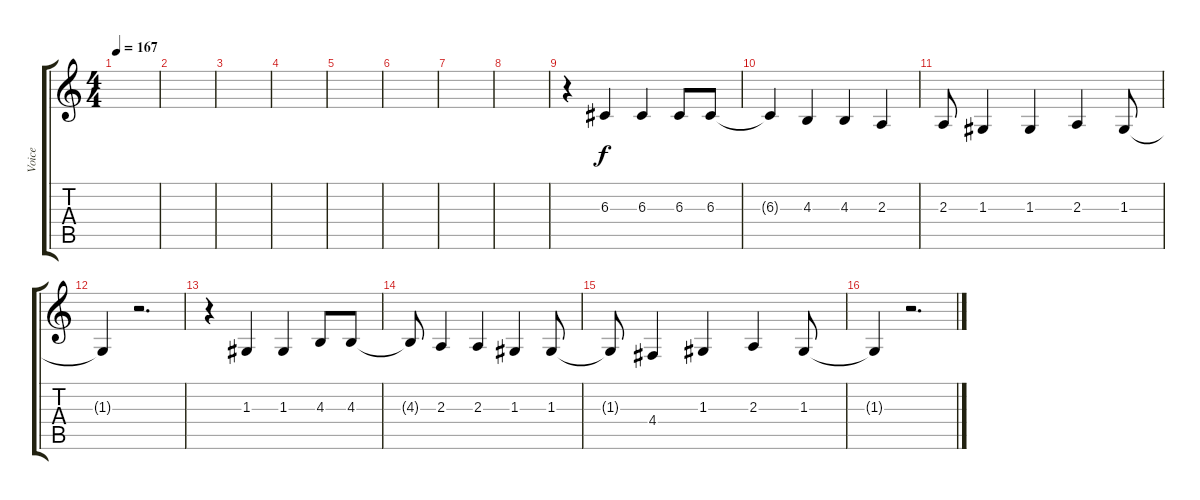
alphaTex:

\track ("Voice" "Voice") {instrument cello}
\staff {score tabs}
\tuning (E4 B3 G3 D3 A2 E2) {hide}
\ts (4 4)
\tempo 167
\clef g2
\ks c
|
|
|
|
|
|
|
|
r.4 6.3.4 6.3.4 6.3.8 6.3.8 |
6.3{t}.4 4.3.4 4.3.4 2.3.4 |
2.3.8 1.3.4 1.3.4 2.3.4 1.3.8 |
1.3{t}.4 r.2{d} |
r.4 1.3.4 1.3.4 4.3.8 4.3.8 |
4.3{t}.8 2.3.4 2.3.4 1.3.4 1.3.8 |
1.3{t}.8 4.4.4 1.3.4 2.3.4 1.3.8 |
1.3{t}.4 r.2{d}
